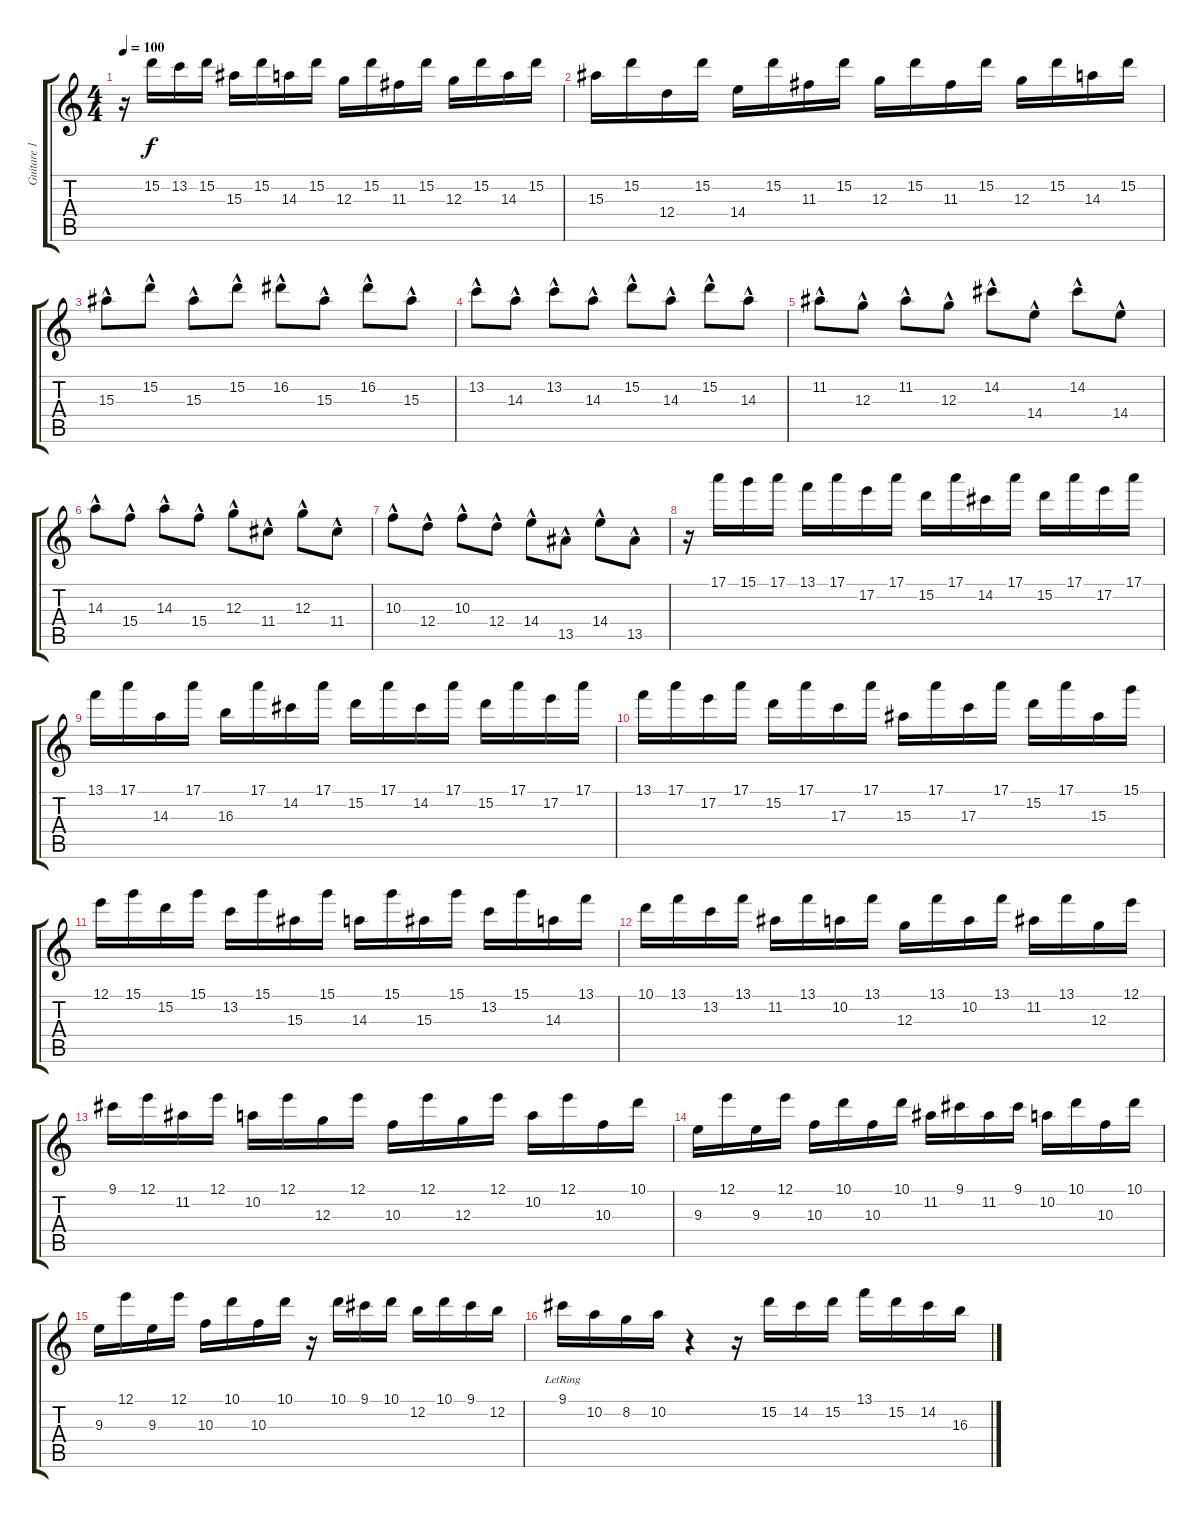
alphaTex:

\track ("Guitare 1" "Guitare 1") {instrument distortionguitar}
\staff {score tabs}
\tuning (E4 B3 G3 D3 A2 E2) {hide}
\ts (4 4)
\tempo 100
\clef g2
\ks c
r.16{dy f} 15.2.16 13.2.16 15.2.16 15.3.16 15.2.16 14.3.16 15.2.16 12.3.16 15.2.16 11.3.16 15.2.16 12.3.16 15.2.16 14.3.16 15.2.16 |
15.3.16 15.2.16 12.4.16 15.2.16 14.4.16 15.2.16 11.3.16 15.2.16 12.3.16 15.2.16 11.3.16 15.2.16 12.3.16 15.2.16 14.3.16 15.2.16 |
15.3{hac}.8 15.2{hac}.8 15.3{hac}.8 15.2{hac}.8 16.2{hac}.8 15.3{hac}.8 16.2{hac}.8 15.3{hac}.8 |
13.2{hac}.8 14.3{hac}.8 13.2{hac}.8 14.3{hac}.8 15.2{hac}.8 14.3{hac}.8 15.2{hac}.8 14.3{hac}.8 |
11.2{hac}.8 12.3{hac}.8 11.2{hac}.8 12.3{hac}.8 14.2{hac}.8 14.4{hac}.8 14.2{hac}.8 14.4{hac}.8 |
14.3{hac}.8 15.4{hac}.8 14.3{hac}.8 15.4{hac}.8 12.3{hac}.8 11.4{hac}.8 12.3{hac}.8 11.4{hac}.8 |
10.3{hac}.8 12.4{hac}.8 10.3{hac}.8 12.4{hac}.8 14.4{hac}.8 13.5{hac}.8 14.4{hac}.8 13.5{hac}.8 |
r.16 17.1.16 15.1.16 17.1.16 13.1.16 17.1.16 17.2.16 17.1.16 15.2.16 17.1.16 14.2.16 17.1.16 15.2.16 17.1.16 17.2.16 17.1.16 |
13.1.16 17.1.16 14.3.16 17.1.16 16.3.16 17.1.16 14.2.16 17.1.16 15.2.16 17.1.16 14.2.16 17.1.16 15.2.16 17.1.16 17.2.16 17.1.16 |
13.1.16 17.1.16 17.2.16 17.1.16 15.2.16 17.1.16 17.3.16 17.1.16 15.3.16 17.1.16 17.3.16 17.1.16 15.2.16 17.1.16 15.3.16 15.1.16 |
12.1.16 15.1.16 15.2.16 15.1.16 13.2.16 15.1.16 15.3.16 15.1.16 14.3.16 15.1.16 15.3.16 15.1.16 13.2.16 15.1.16 14.3.16 13.1.16 |
10.1.16 13.1.16 13.2.16 13.1.16 11.2.16 13.1.16 10.2.16 13.1.16 12.3.16 13.1.16 10.2.16 13.1.16 11.2.16 13.1.16 12.3.16 12.1.16 |
9.1.16 12.1.16 11.2.16 12.1.16 10.2.16 12.1.16 12.3.16 12.1.16 10.3.16 12.1.16 12.3.16 12.1.16 10.2.16 12.1.16 10.3.16 10.1.16 |
9.3.16 12.1.16 9.3.16 12.1.16 10.3.16 10.1.16 10.3.16 10.1.16 11.2.16 9.1.16 11.2.16 9.1.16 10.2.16 10.1.16 10.3.16 10.1.16 |
9.3.16 12.1.16 9.3.16 12.1.16 10.3.16 10.1.16 10.3.16 10.1.16 r.16 10.1.16 9.1.16 10.1.16 12.2.16 10.1.16 9.1.16 12.2.16 |
9.1{lr}.16 10.2.16 8.2.16 10.2.16 r.4 r.16 15.2.16 14.2.16 15.2.16 13.1.16 15.2.16 14.2.16 16.3.16
